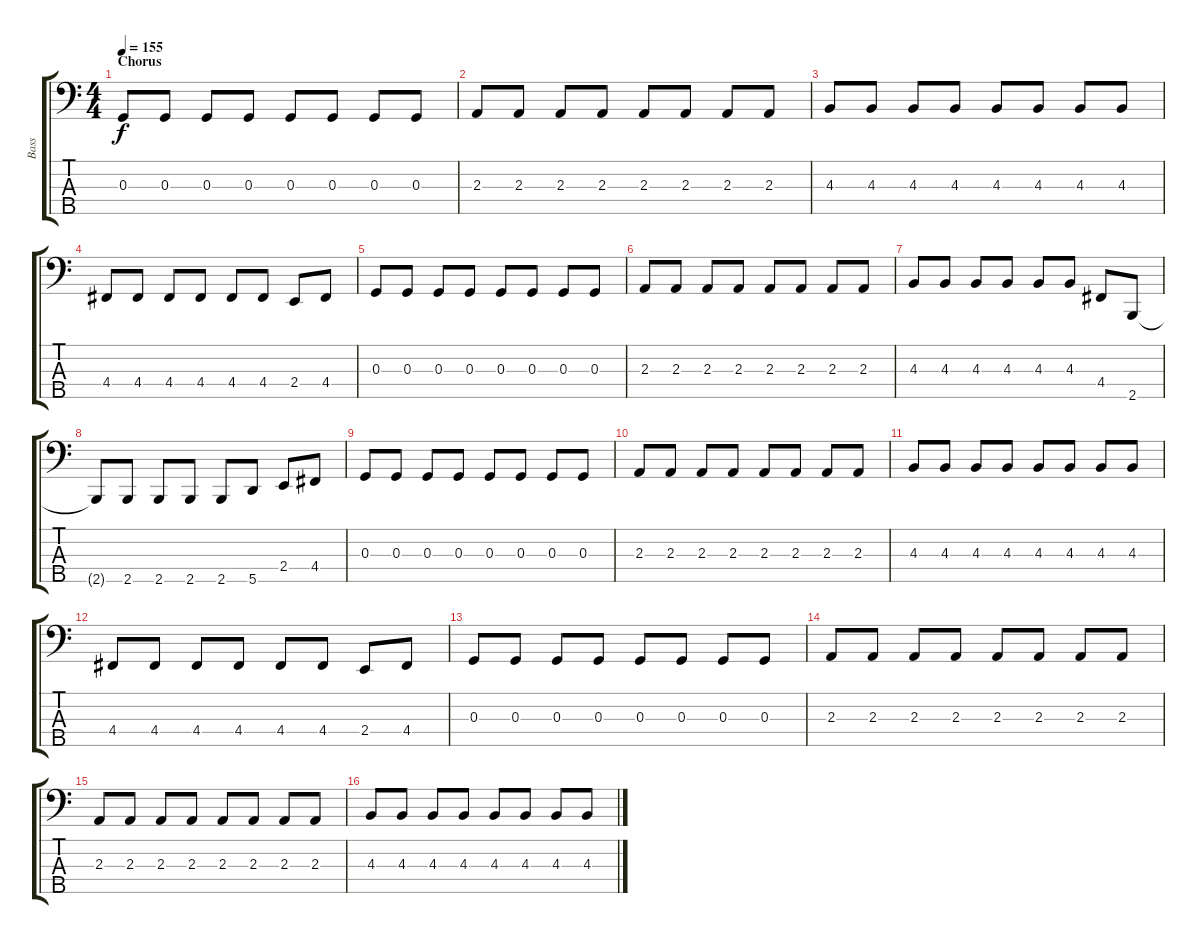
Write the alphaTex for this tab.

\track ("Bass" "Bass") {instrument electricbassfinger}
\staff {score tabs}
\tuning (F2 C2 G1 D1 A0) {hide}
\ts (4 4)
\section ("" "Chorus")
\tempo 155
\clef f4
\ks c
0.3.8{dy f} 0.3.8 0.3.8 0.3.8 0.3.8 0.3.8 0.3.8 0.3.8 |
2.3.8 2.3.8 2.3.8 2.3.8 2.3.8 2.3.8 2.3.8 2.3.8 |
4.3.8 4.3.8 4.3.8 4.3.8 4.3.8 4.3.8 4.3.8 4.3.8 |
4.4.8 4.4.8 4.4.8 4.4.8 4.4.8 4.4.8 2.4.8 4.4.8 |
0.3.8 0.3.8 0.3.8 0.3.8 0.3.8 0.3.8 0.3.8 0.3.8 |
2.3.8 2.3.8 2.3.8 2.3.8 2.3.8 2.3.8 2.3.8 2.3.8 |
4.3.8 4.3.8 4.3.8 4.3.8 4.3.8 4.3.8 4.4.8 2.5.8 |
2.5{t}.8 2.5.8 2.5.8 2.5.8 2.5.8 5.5.8 2.4.8 4.4.8 |
0.3.8 0.3.8 0.3.8 0.3.8 0.3.8 0.3.8 0.3.8 0.3.8 |
2.3.8 2.3.8 2.3.8 2.3.8 2.3.8 2.3.8 2.3.8 2.3.8 |
4.3.8 4.3.8 4.3.8 4.3.8 4.3.8 4.3.8 4.3.8 4.3.8 |
4.4.8 4.4.8 4.4.8 4.4.8 4.4.8 4.4.8 2.4.8 4.4.8 |
0.3.8 0.3.8 0.3.8 0.3.8 0.3.8 0.3.8 0.3.8 0.3.8 |
2.3.8 2.3.8 2.3.8 2.3.8 2.3.8 2.3.8 2.3.8 2.3.8 |
2.3.8 2.3.8 2.3.8 2.3.8 2.3.8 2.3.8 2.3.8 2.3.8 |
4.3.8 4.3.8 4.3.8 4.3.8 4.3.8 4.3.8 4.3.8 4.3.8
